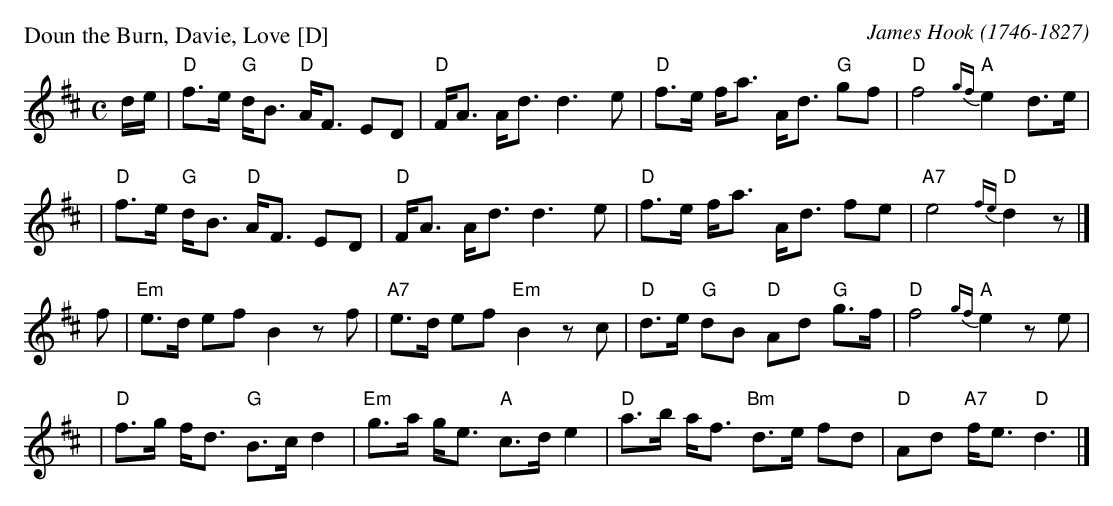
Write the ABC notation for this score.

X:1
P: Doun the Burn, Davie, Love [D]
C: James Hook (1746-1827)
M: C
L: 1/16
K: D
de \
| "D"f3e "G"dB3 "D"AF3 E2D2 | "D"FA3 Ad3 d6 e2 \
| "D"f3e fa3 Ad3 "G"g2f2 | "D"f8 "A"{gf}e4 d3e |
| "D"f3e "G"dB3 "D"AF3 E2D2 | "D"FA3 Ad3 d6 e2 \
| "D"f3e fa3  Ad3 f2e2 | "A7"e8 "D"{fe}d4 z2 |]
f2 \
| "Em"e3d e2f2 B4 z2f2 | "A7"e3d e2f2 "Em"B4 z2c2 \
| "D"d3e "G"d2B2 "D"A2d2 "G"g3f | "D"f8 "A"{gf}e4 z2e2 |
| "D"f3g fd3 "G"B3c d4 | "Em"g3a ge3 "A"c3d e4 \
| "D"a3b af3 "Bm"d3e f2d2 | "D"A2d2 "A7"fe3 "D"d6 |]
